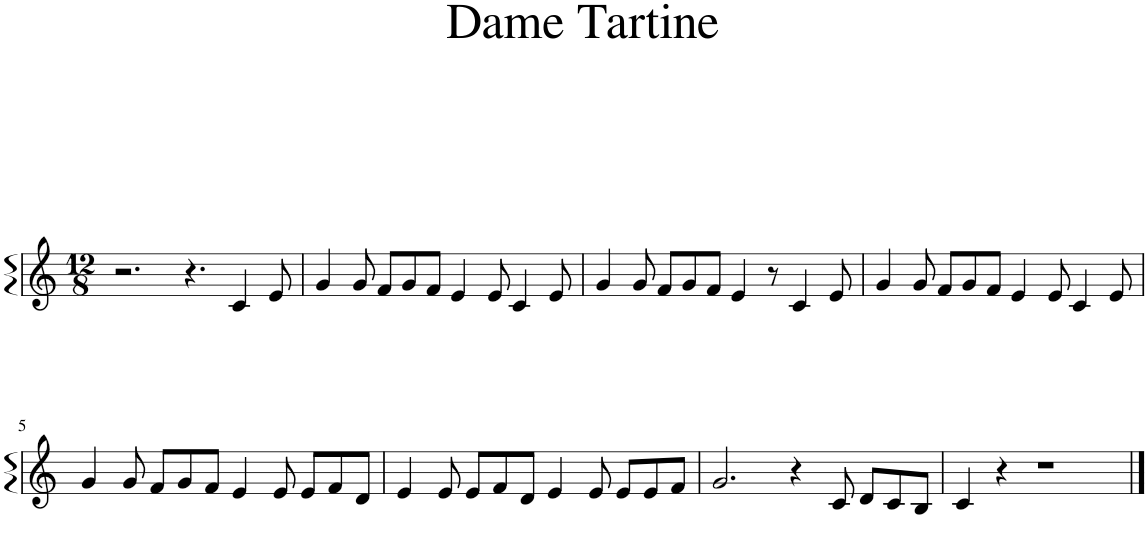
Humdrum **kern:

**kern
*part1
*staff1
*I"Harp
*I'Hrp.
*clefG2
*k[]
*M12/8
=1
2.r
4.r
4c/
8e/
=2
4g/
8g/
8f/L
8g/
8f/J
4e/
8e/
4c/
8e/
=3
4g/
8g/
8f/L
8g/
8f/J
4e/
8r
4c/
8e/
=4
4g/
8g/
8f/L
8g/
8f/J
4e/
8e/
4c/
8e/
!!LO:LB:g=z
=5
4g/
8g/
8f/L
8g/
8f/J
4e/
8e/
8e/L
8f/
8d/J
=6
4e/
8e/
8e/L
8f/
8d/J
4e/
8e/
8e/L
8e/
8f/J
=7
2.g/
4r
8c/
8d/L
8c/
8B/J
=8
4c/
4r
1r
==
*-
